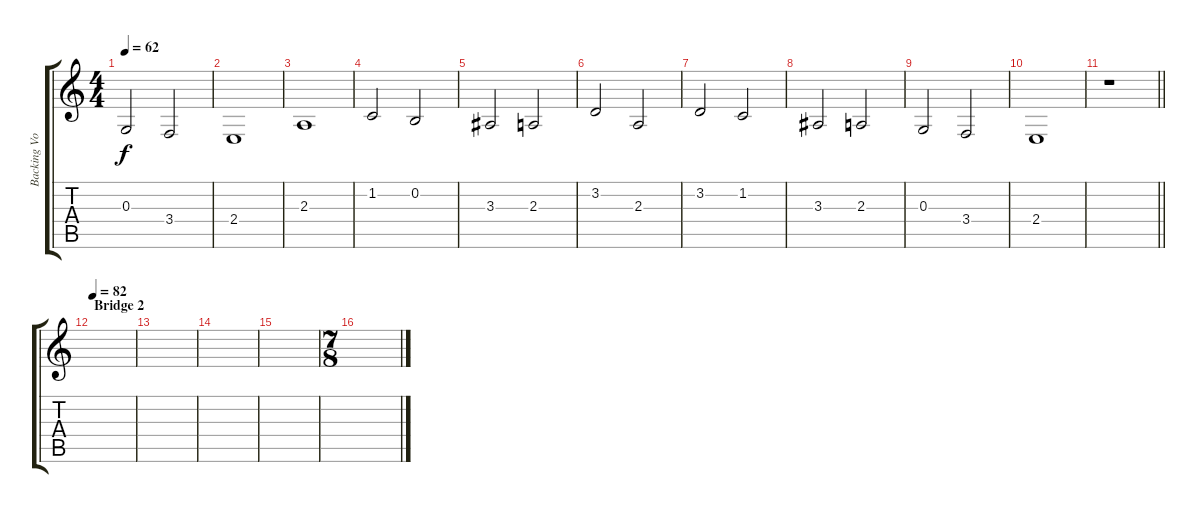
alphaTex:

\track ("Backing Vocal" "Backing Vo") {instrument choiraahs}
\staff {score tabs}
\tuning (E4 B3 G3 D3 A2 E2) {hide}
\ts (4 4)
\tempo 62
\clef g2
\ks c
0.3.2{dy f} 3.4.2 |
2.4.1 |
2.3.1 |
1.2.2 0.2.2 |
3.3.2 2.3.2 |
3.2.2 2.3.2 |
3.2.2 1.2.2 |
3.3.2 2.3.2 |
0.3.2 3.4.2 |
2.4.1 |
\barLineRight lightlight
r.1 |
\section ("" "Bridge 2")
\tempo 82
|
|
|
|
\ts (7 8)
